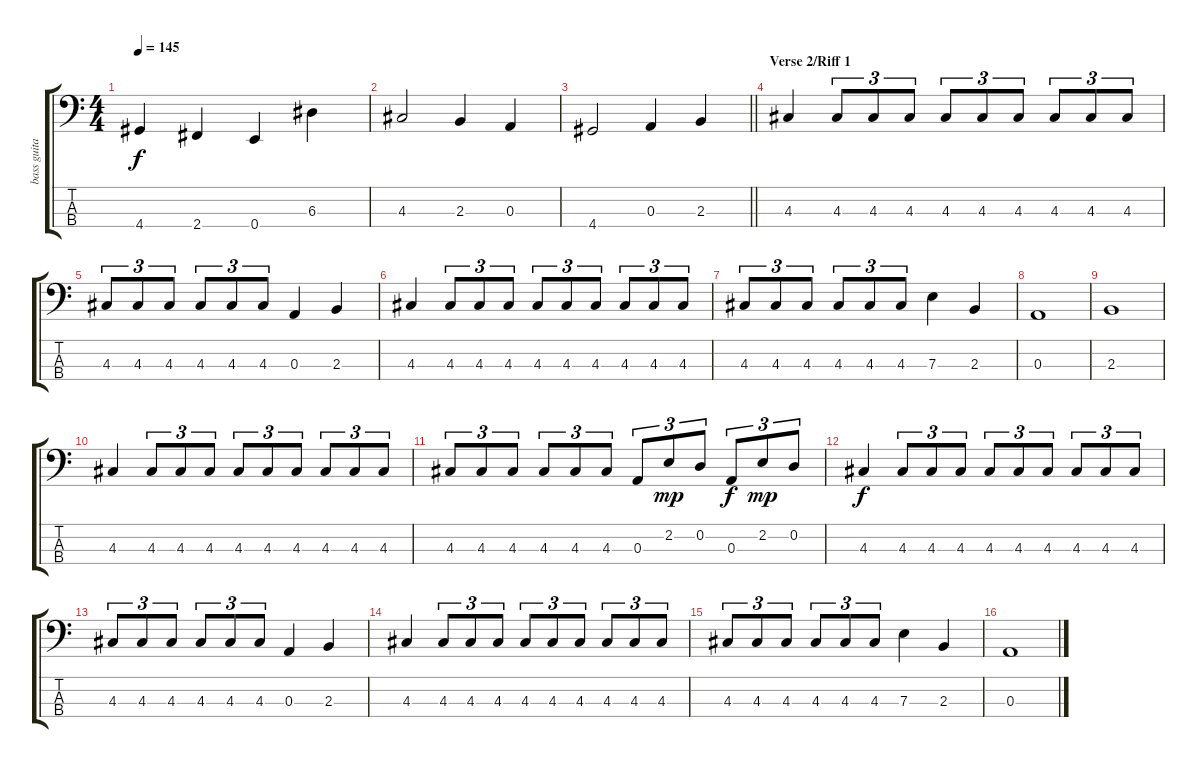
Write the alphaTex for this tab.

\track ("bass guitar" "bass guita") {instrument electricbasspick}
\staff {score tabs}
\tuning (G2 D2 A1 E1) {hide}
\ts (4 4)
\tempo 145
\clef f4
\ks c
4.4.4{dy f} 2.4.4 0.4.4 6.3.4 |
4.3.2 2.3.4 0.3.4 |
\barLineRight lightlight
4.4.2 0.3.4 2.3.4 |
\section ("" "Verse 2/Riff 1")
4.3.4 4.3.8{tu (3 2)} 4.3.8{tu (3 2)} 4.3.8{tu (3 2)} 4.3.8{tu (3 2)} 4.3.8{tu (3 2)} 4.3.8{tu (3 2)} 4.3.8{tu (3 2)} 4.3.8{tu (3 2)} 4.3.8{tu (3 2)} |
4.3.8{tu (3 2)} 4.3.8{tu (3 2)} 4.3.8{tu (3 2)} 4.3.8{tu (3 2)} 4.3.8{tu (3 2)} 4.3.8{tu (3 2)} 0.3.4 2.3.4 |
4.3.4 4.3.8{tu (3 2)} 4.3.8{tu (3 2)} 4.3.8{tu (3 2)} 4.3.8{tu (3 2)} 4.3.8{tu (3 2)} 4.3.8{tu (3 2)} 4.3.8{tu (3 2)} 4.3.8{tu (3 2)} 4.3.8{tu (3 2)} |
4.3.8{tu (3 2)} 4.3.8{tu (3 2)} 4.3.8{tu (3 2)} 4.3.8{tu (3 2)} 4.3.8{tu (3 2)} 4.3.8{tu (3 2)} 7.3.4 2.3.4 |
0.3.1 |
2.3.1 |
4.3.4 4.3.8{tu (3 2)} 4.3.8{tu (3 2)} 4.3.8{tu (3 2)} 4.3.8{tu (3 2)} 4.3.8{tu (3 2)} 4.3.8{tu (3 2)} 4.3.8{tu (3 2)} 4.3.8{tu (3 2)} 4.3.8{tu (3 2)} |
4.3.8{tu (3 2)} 4.3.8{tu (3 2)} 4.3.8{tu (3 2)} 4.3.8{tu (3 2)} 4.3.8{tu (3 2)} 4.3.8{tu (3 2)} 0.3.8{tu (3 2)} 2.2.8{tu (3 2) dy mp} 0.2.8{tu (3 2)} 0.3.8{tu (3 2) dy f} 2.2.8{tu (3 2) dy mp} 0.2.8{tu (3 2)} |
4.3.4{dy f} 4.3.8{tu (3 2)} 4.3.8{tu (3 2)} 4.3.8{tu (3 2)} 4.3.8{tu (3 2)} 4.3.8{tu (3 2)} 4.3.8{tu (3 2)} 4.3.8{tu (3 2)} 4.3.8{tu (3 2)} 4.3.8{tu (3 2)} |
4.3.8{tu (3 2)} 4.3.8{tu (3 2)} 4.3.8{tu (3 2)} 4.3.8{tu (3 2)} 4.3.8{tu (3 2)} 4.3.8{tu (3 2)} 0.3.4 2.3.4 |
4.3.4 4.3.8{tu (3 2)} 4.3.8{tu (3 2)} 4.3.8{tu (3 2)} 4.3.8{tu (3 2)} 4.3.8{tu (3 2)} 4.3.8{tu (3 2)} 4.3.8{tu (3 2)} 4.3.8{tu (3 2)} 4.3.8{tu (3 2)} |
4.3.8{tu (3 2)} 4.3.8{tu (3 2)} 4.3.8{tu (3 2)} 4.3.8{tu (3 2)} 4.3.8{tu (3 2)} 4.3.8{tu (3 2)} 7.3.4 2.3.4 |
0.3.1
